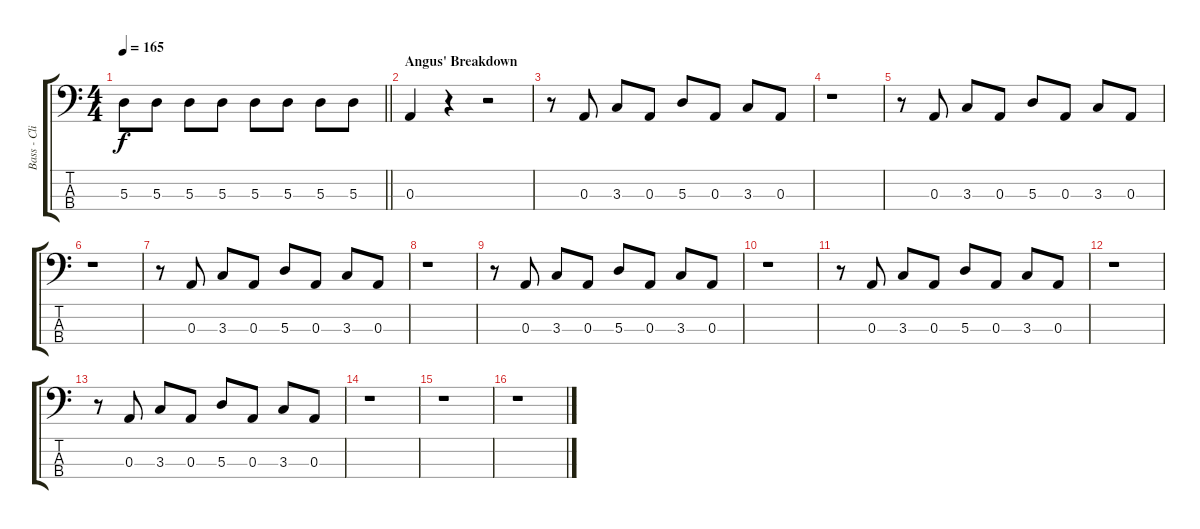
\track ("Bass - Cliff Williams" "Bass - Cli") {instrument electricbassfinger}
\staff {score tabs}
\tuning (G2 D2 A1 E1) {hide}
\ts (4 4)
\tempo 165
\clef f4
\barLineRight lightlight
\ks c
5.3.8{dy f} 5.3.8 5.3.8 5.3.8 5.3.8 5.3.8 5.3.8 5.3.8 |
\section ("" "Angus' Breakdown")
0.3.4 r.4 r.2 |
r.8 0.3.8 3.3.8 0.3.8 5.3.8 0.3.8 3.3.8 0.3.8 |
r.1 |
r.8 0.3.8 3.3.8 0.3.8 5.3.8 0.3.8 3.3.8 0.3.8 |
r.1 |
r.8 0.3.8 3.3.8 0.3.8 5.3.8 0.3.8 3.3.8 0.3.8 |
r.1 |
r.8 0.3.8 3.3.8 0.3.8 5.3.8 0.3.8 3.3.8 0.3.8 |
r.1 |
r.8 0.3.8 3.3.8 0.3.8 5.3.8 0.3.8 3.3.8 0.3.8 |
r.1 |
r.8 0.3.8 3.3.8 0.3.8 5.3.8 0.3.8 3.3.8 0.3.8 |
r.1 |
r.1 |
r.1
